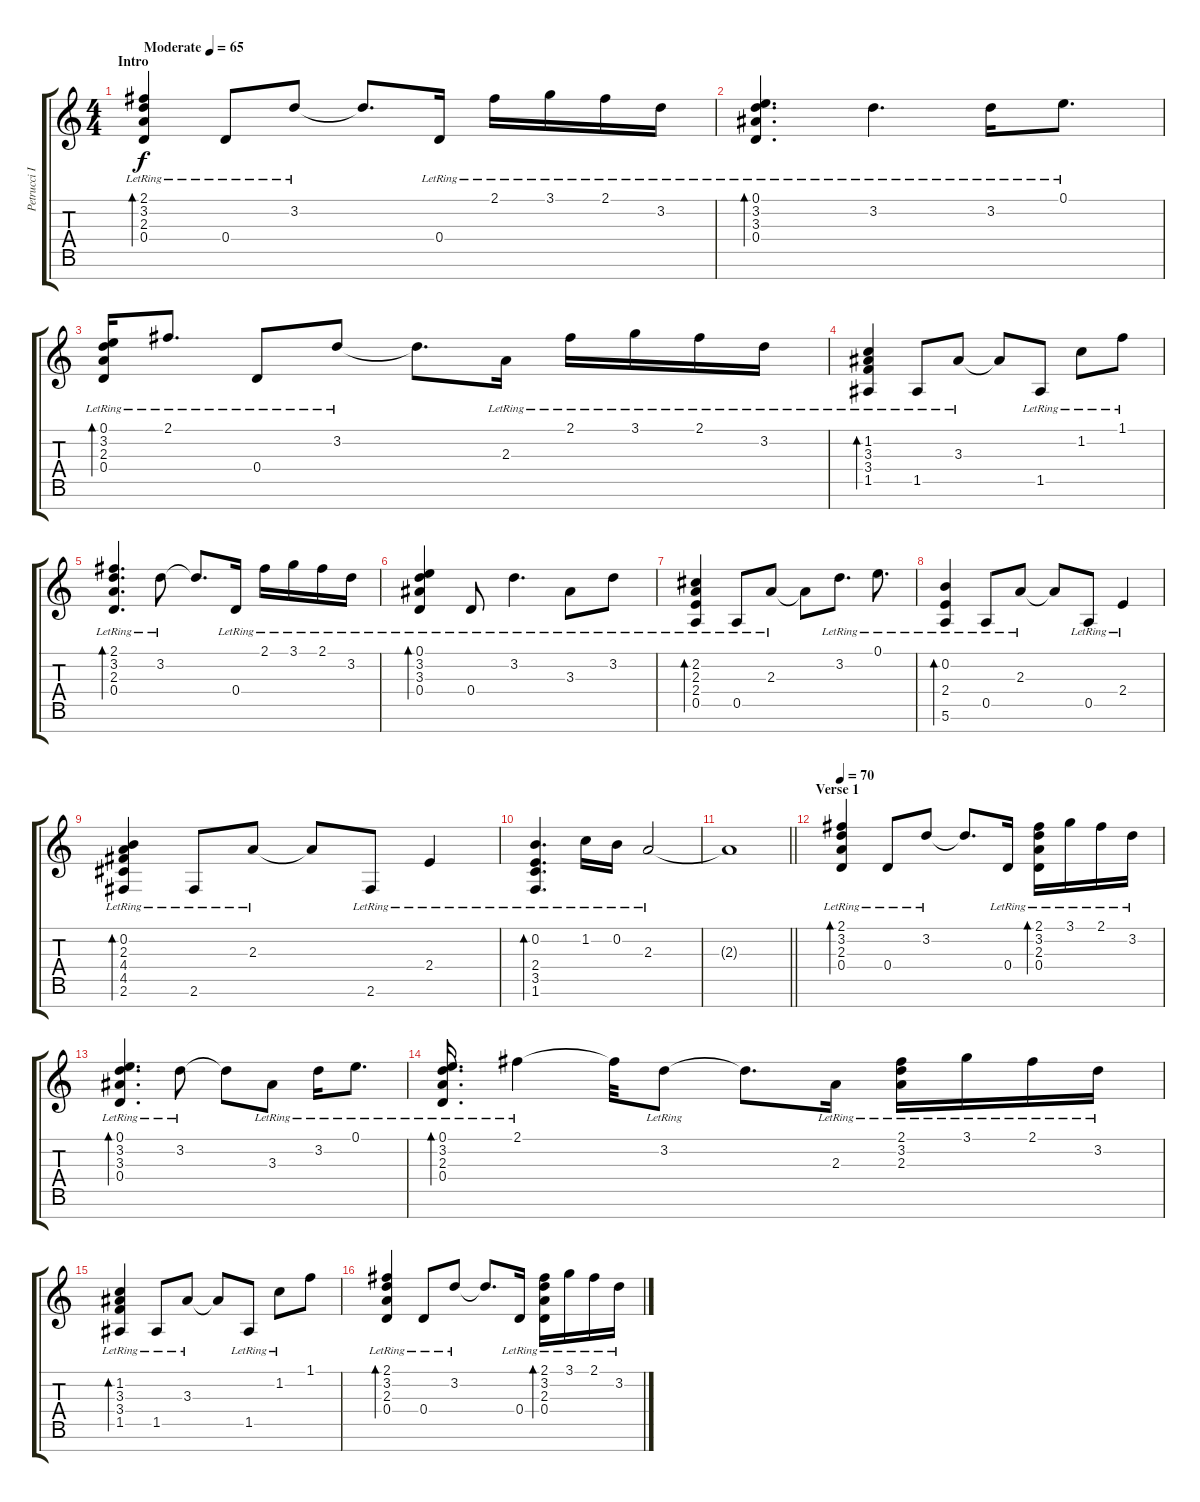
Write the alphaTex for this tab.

\track ("Petrucci I" "Petrucci I") {instrument acousticguitarnylon}
\staff {score tabs}
\tuning (E4 B3 G3 D3 A2 E2 B1) {hide}
\ts (4 4)
\section ("" "Intro")
\tempo (65 "Moderate")
\clef g2
\ks c
(2.1 3.2 2.3{lr} 0.4).4{bd 120 dy f instrument acousticguitarnylon} 0.4{lr}.8 3.2{lr}.8 3.2{t}.8{d} 0.4{lr}.16 2.1{lr}.16 3.1{lr}.16 2.1{lr}.16 3.2{lr}.16 |
(0.1{lr} 3.2{lr} 3.3{lr} 0.4{lr}).4{d bd 120} 3.2{lr}.4{d} 3.2{lr}.16 0.1{lr}.8{d} |
(0.1{lr} 3.2{lr} 2.3{lr} 0.4{lr}).16{bd 120} 2.1{lr}.8{d} 0.4{lr}.8 3.2{lr}.8 3.2{t}.8{d} 2.3{lr}.16 2.1{lr}.16 3.1{lr}.16 2.1{lr}.16 3.2{lr}.16 |
(1.2{lr} 3.3{lr} 3.4{lr} 1.5{lr}).4{bd 120} 1.5{lr}.8 3.3{lr}.8 3.3{t}.8 1.5{lr}.8 1.2{lr}.8 1.1{lr}.8 |
(2.1 3.2 2.3{lr} 0.4).4{d bd 120} 3.2{lr}.8 3.2{t}.8{d} 0.4{lr}.16 2.1{lr}.16 3.1{lr}.16 2.1{lr}.16 3.2{lr}.16 |
(0.1{lr} 3.2{lr} 3.3{lr} 0.4{lr}).4{bd 120} 0.4{lr}.8 3.2{lr}.4{d} 3.3{lr}.8 3.2{lr}.8 |
(2.2{lr} 2.3{lr} 2.4{lr} 0.5{lr}).4{bd 120} 0.5{lr}.8 2.3{lr}.8 2.3{t}.8 3.2{lr}.8{d} 0.1{lr}.8{d} |
(0.2{lr} 2.4{lr} 5.6).4{bd 120} 0.5{lr}.8 2.3{lr}.8 2.3{t}.8 0.5{lr}.8 2.4{lr}.4 |
(0.2{lr} 2.3 4.4{lr} 4.5{lr} 2.6).4{bd 120} 2.6{lr}.8 2.3{lr}.8 2.3{t}.8 2.6{lr}.8 2.4{lr}.4 |
(0.2{lr} 2.4{lr} 3.5{lr} 1.6{lr}).4{d bd 120} 1.2{lr}.16 0.2{lr}.16 2.3{lr}.2 |
\barLineRight lightlight
2.3{t}.1 |
\section ("" "Verse 1")
\tempo 70
(2.1 3.2 2.3{lr} 0.4).4{bd 120} 0.4{lr}.8 3.2{lr}.8 3.2{t}.8{d} 0.4{lr}.16 (2.1{lr} 3.2{lr} 2.3{lr} 0.4{lr}).16{bd 120} 3.1{lr}.16 2.1{lr}.16 3.2{lr}.16 |
(0.1{lr} 3.2{lr} 3.3{lr} 0.4{lr}).4{d bd 120} 3.2{lr}.8 3.2{t}.8 3.3{lr}.8 3.2{lr}.16 0.1{lr}.8{d} |
(0.1{lr} 3.2{lr} 2.3{lr} 0.4{lr}).16{d bd 120} 2.1{lr}.4 2.1{t}.32 3.2{lr}.8 3.2{t}.8{d} 2.3{lr}.16 (2.1{lr} 3.2{lr} 2.3{lr}).16 3.1{lr}.16 2.1{lr}.16 3.2{lr}.16 |
(1.2{lr} 3.3{lr} 3.4{lr} 1.5{lr}).4{bd 120} 1.5{lr}.8 3.3{lr}.8 3.3{t}.8 1.5{lr}.8 1.2{lr}.8 1.1.8 |
(2.1 3.2 2.3{lr} 0.4).4{bd 120} 0.4{lr}.8 3.2{lr}.8 3.2{t}.8{d} 0.4{lr}.16 (2.1{lr} 3.2{lr} 2.3{lr} 0.4{lr}).16{bd 120} 3.1{lr}.16 2.1{lr}.16 3.2{lr}.16
